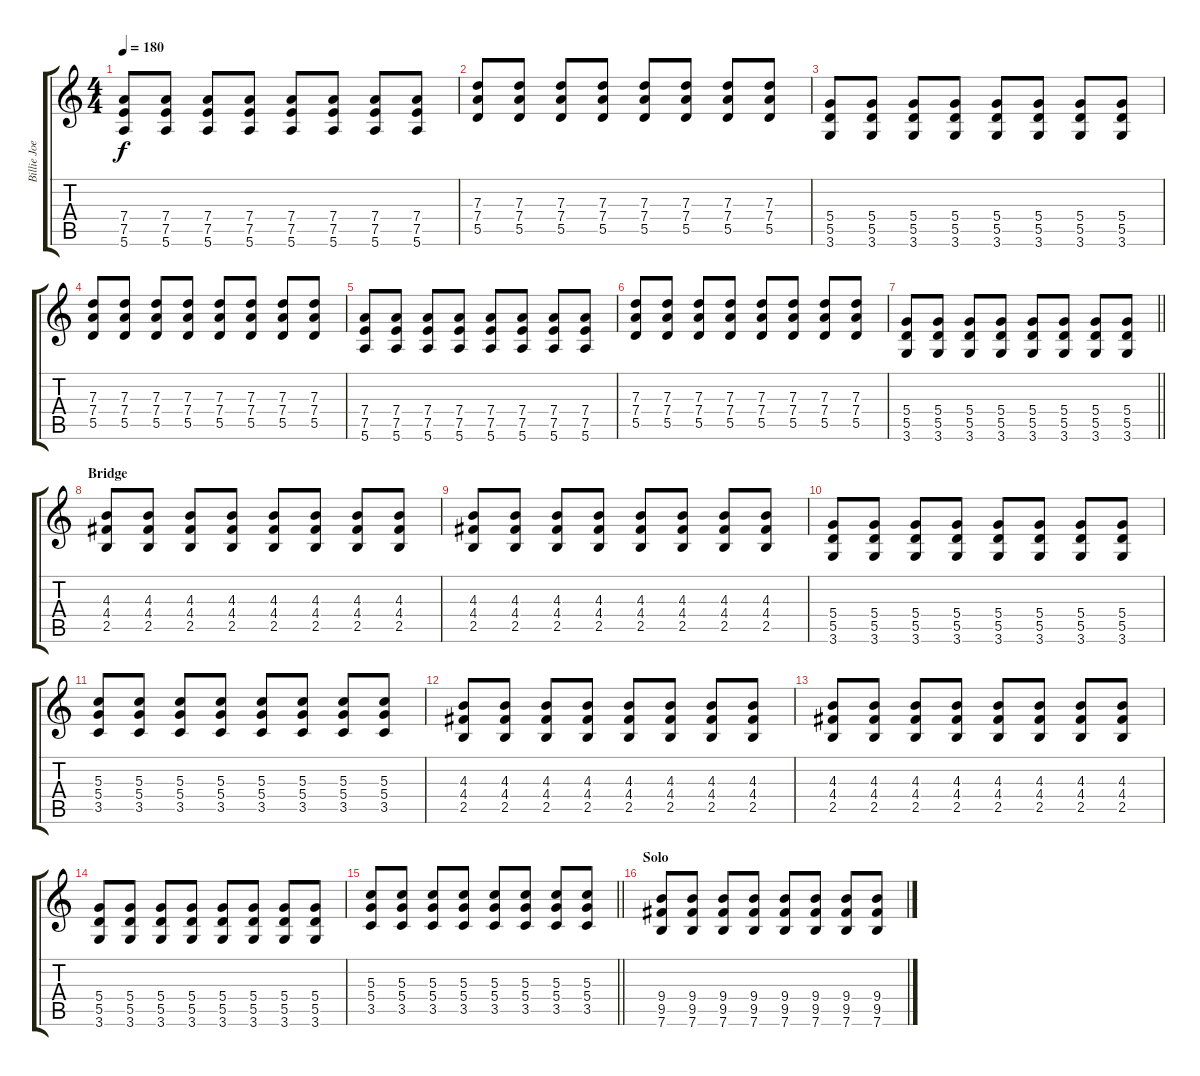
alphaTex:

\track ("Billie Joe Armstrong - Guitar" "Billie Joe") {instrument distortionguitar}
\staff {score tabs}
\tuning (E4 B3 G3 D3 A2 E2) {hide}
\ts (4 4)
\tempo 180
\clef g2
\ks c
(7.4 7.5 5.6).8{dy f} (7.4 7.5 5.6).8 (7.4 7.5 5.6).8 (7.4 7.5 5.6).8 (7.4 7.5 5.6).8 (7.4 7.5 5.6).8 (7.4 7.5 5.6).8 (7.4 7.5 5.6).8 |
(7.3 7.4 5.5).8 (7.3 7.4 5.5).8 (7.3 7.4 5.5).8 (7.3 7.4 5.5).8 (7.3 7.4 5.5).8 (7.3 7.4 5.5).8 (7.3 7.4 5.5).8 (7.3 7.4 5.5).8 |
(5.4 5.5 3.6).8 (5.4 5.5 3.6).8 (5.4 5.5 3.6).8 (5.4 5.5 3.6).8 (5.4 5.5 3.6).8 (5.4 5.5 3.6).8 (5.4 5.5 3.6).8 (5.4 5.5 3.6).8 |
(7.3 7.4 5.5).8 (7.3 7.4 5.5).8 (7.3 7.4 5.5).8 (7.3 7.4 5.5).8 (7.3 7.4 5.5).8 (7.3 7.4 5.5).8 (7.3 7.4 5.5).8 (7.3 7.4 5.5).8 |
(7.4 7.5 5.6).8 (7.4 7.5 5.6).8 (7.4 7.5 5.6).8 (7.4 7.5 5.6).8 (7.4 7.5 5.6).8 (7.4 7.5 5.6).8 (7.4 7.5 5.6).8 (7.4 7.5 5.6).8 |
(7.3 7.4 5.5).8 (7.3 7.4 5.5).8 (7.3 7.4 5.5).8 (7.3 7.4 5.5).8 (7.3 7.4 5.5).8 (7.3 7.4 5.5).8 (7.3 7.4 5.5).8 (7.3 7.4 5.5).8 |
\barLineRight lightlight
(5.4 5.5 3.6).8 (5.4 5.5 3.6).8 (5.4 5.5 3.6).8 (5.4 5.5 3.6).8 (5.4 5.5 3.6).8 (5.4 5.5 3.6).8 (5.4 5.5 3.6).8 (5.4 5.5 3.6).8 |
\section ("" "Bridge")
(4.3 4.4 2.5).8 (4.3 4.4 2.5).8 (4.3 4.4 2.5).8 (4.3 4.4 2.5).8 (4.3 4.4 2.5).8 (4.3 4.4 2.5).8 (4.3 4.4 2.5).8 (4.3 4.4 2.5).8 |
(4.3 4.4 2.5).8 (4.3 4.4 2.5).8 (4.3 4.4 2.5).8 (4.3 4.4 2.5).8 (4.3 4.4 2.5).8 (4.3 4.4 2.5).8 (4.3 4.4 2.5).8 (4.3 4.4 2.5).8 |
(5.4 5.5 3.6).8 (5.4 5.5 3.6).8 (5.4 5.5 3.6).8 (5.4 5.5 3.6).8 (5.4 5.5 3.6).8 (5.4 5.5 3.6).8 (5.4 5.5 3.6).8 (5.4 5.5 3.6).8 |
(5.3 5.4 3.5).8 (5.3 5.4 3.5).8 (5.3 5.4 3.5).8 (5.3 5.4 3.5).8 (5.3 5.4 3.5).8 (5.3 5.4 3.5).8 (5.3 5.4 3.5).8 (5.3 5.4 3.5).8 |
(4.3 4.4 2.5).8 (4.3 4.4 2.5).8 (4.3 4.4 2.5).8 (4.3 4.4 2.5).8 (4.3 4.4 2.5).8 (4.3 4.4 2.5).8 (4.3 4.4 2.5).8 (4.3 4.4 2.5).8 |
(4.3 4.4 2.5).8 (4.3 4.4 2.5).8 (4.3 4.4 2.5).8 (4.3 4.4 2.5).8 (4.3 4.4 2.5).8 (4.3 4.4 2.5).8 (4.3 4.4 2.5).8 (4.3 4.4 2.5).8 |
(5.4 5.5 3.6).8 (5.4 5.5 3.6).8 (5.4 5.5 3.6).8 (5.4 5.5 3.6).8 (5.4 5.5 3.6).8 (5.4 5.5 3.6).8 (5.4 5.5 3.6).8 (5.4 5.5 3.6).8 |
\barLineRight lightlight
(5.3 5.4 3.5).8 (5.3 5.4 3.5).8 (5.3 5.4 3.5).8 (5.3 5.4 3.5).8 (5.3 5.4 3.5).8 (5.3 5.4 3.5).8 (5.3 5.4 3.5).8 (5.3 5.4 3.5).8 |
\section ("" "Solo")
(9.4 9.5 7.6).8 (9.4 9.5 7.6).8 (9.4 9.5 7.6).8 (9.4 9.5 7.6).8 (9.4 9.5 7.6).8 (9.4 9.5 7.6).8 (9.4 9.5 7.6).8 (9.4 9.5 7.6).8
